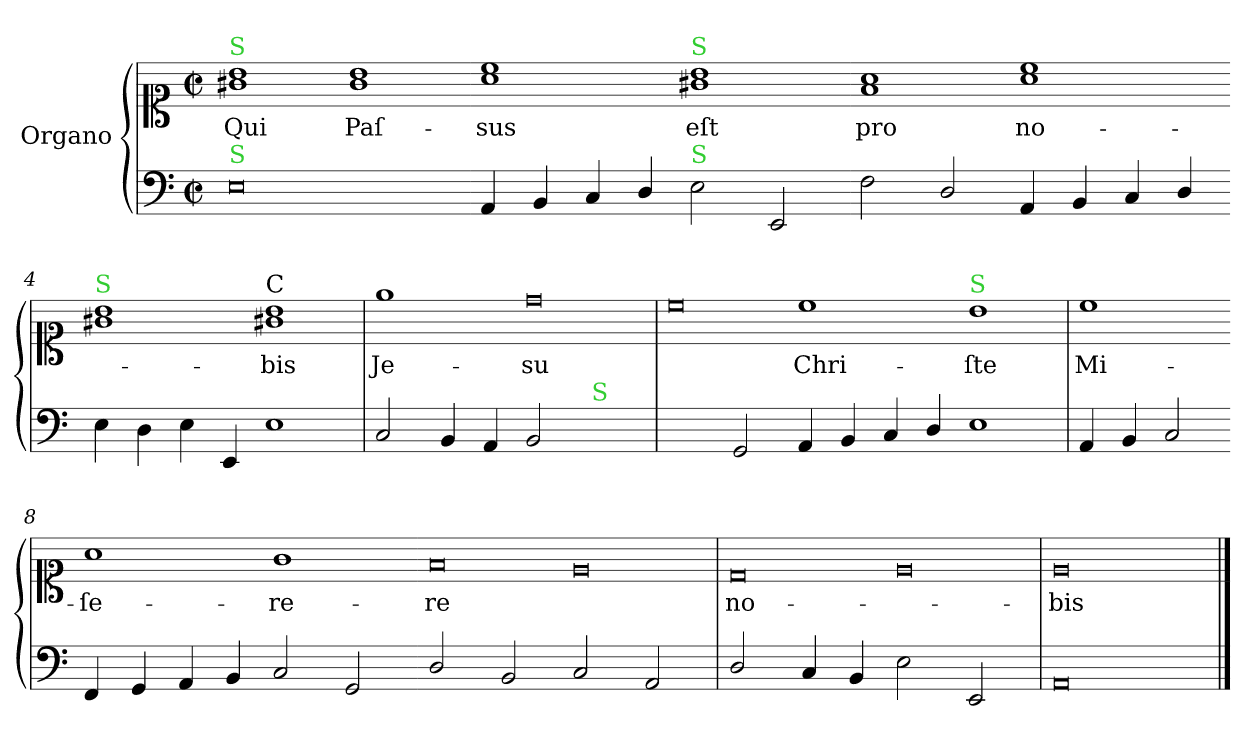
**kern	**kern	**text
*part2	*part1	*part1
*staff2	*staff1	*staff1
*I"Organo	*I"Organo	*
*clefF4	*clefC1	*
*k[]	*k[]	*
*M2/1	*M2/1	*
*met(c|)	*met(c|)	*
=1	=1	=1
!	!LO:TX:a:color=limegreen:t=S	!
!LO:TX:a:color=limegreen:t=S	!	!
0E\	1g#X\ 1b\	Qui
.	1g#\ 1b\	Paſ-
=2-	=2-	=2-
4AA/	1a\ 1cc\	-sus
4BB/	.	.
4C/	.	.
4D/	.	.
!	!LO:TX:a:color=limegreen:t=S	!
!LO:TX:a:color=limegreen:t=S	!	!
2E\	1g#X\ 1b\	eſt
2EE/	.	.
=3-	=3-	=3-
2F\	1f/ 1a/	pro
2D/	.	.
4AA/	1a\ 1cc\	no-
4BB/	.	.
4C/	.	.
4D/	.	.
=4-	=4-	=4-
!	!LO:TX:a:color=limegreen:t=S	!
4E\	1g#X\ 1b\	.
4D\	.	.
4E\	.	.
4EE/	.	.
!	!LO:TX:a:t=C	!
1E\	1g#X\ 1b\	-bis
=5	=5	=5
2C/	1ee\	Je-
4BB/	.	.
4AA/	.	.
!	!LO:N:vis=0	!
2BB/	1dd\	-su
!LO:TX:a:color=limegreen:t=S	!	!
2ryy	.	.
=6	=6	=6
!	!LO:N:vis=0	!
2ryy	1cc\	.
2GG/	.	.
4AA/	1cc\	Chri-
4BB/	.	.
4C/	.	.
4D/	.	.
!	!LO:TX:a:color=limegreen:t=S	!
1E\	1b\	-ſte
=7	=7	=7
4AA/	1cc\	Mi-
4BB/	.	.
2C/	.	.
=8-	=8-	=8-
4FF/	1a\	-ſe-
4GG/	.	.
4AA/	.	.
4BB/	.	.
2C/	1g\	-re-
2GG/	.	.
=9-	=9-	=9-
!	!LO:N:vis=0	!
2D/	1f/	-re
2BB/	.	.
!	!LO:N:vis=0	!
2C/	1e/	.
2AA/	.	.
=10	=10	=10
!	!LO:N:vis=0	!
2D/	1d/	no-
4C/	.	.
4BB/	.	.
!	!LO:N:vis=0	!
2E\	1e/	.
2EE/	.	.
=11	=11	=11
0AA/	0e/	-bis
==	==	==
*-	*-	*-
